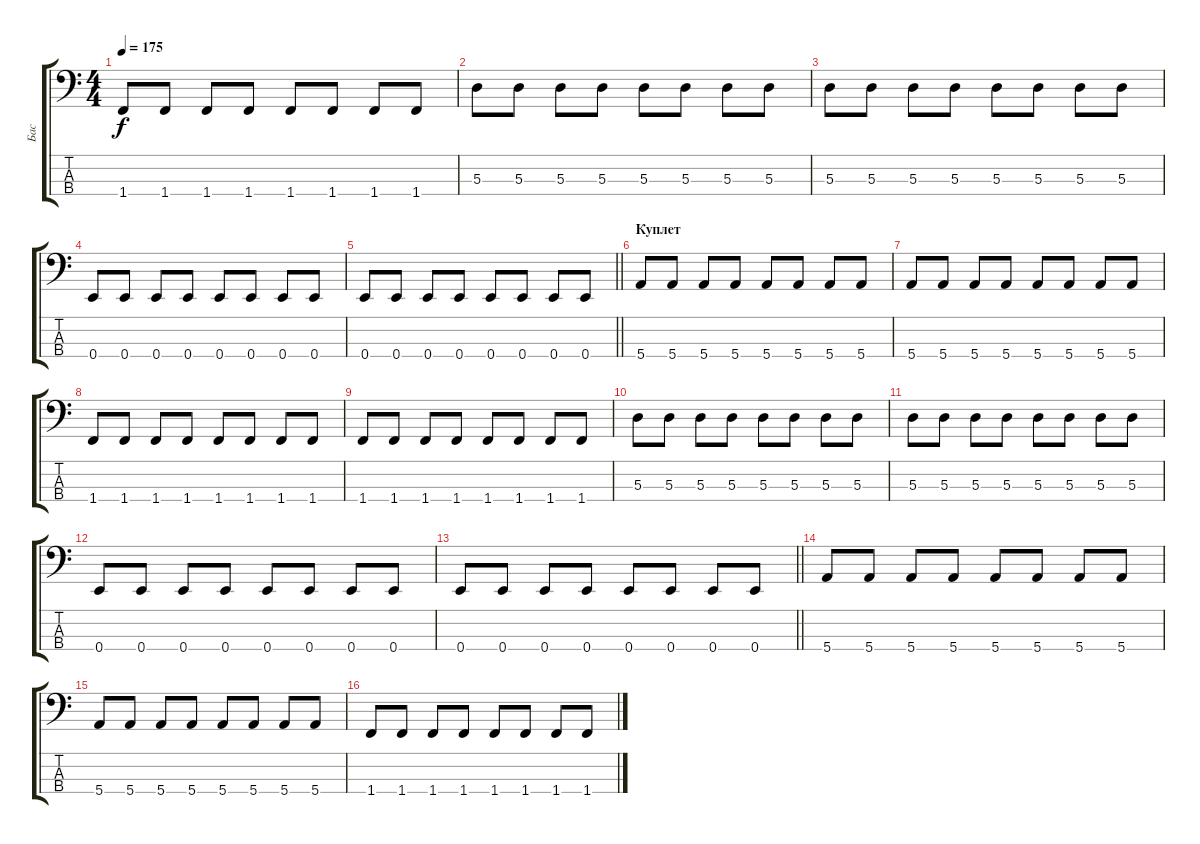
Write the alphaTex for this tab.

\track ("Бас" "Бас") {instrument electricbassfinger}
\staff {score tabs}
\tuning (G2 D2 A1 E1) {hide}
\ts (4 4)
\tempo 175
\clef f4
\ks c
1.4.8{dy f} 1.4.8 1.4.8 1.4.8 1.4.8 1.4.8 1.4.8 1.4.8 |
5.3.8 5.3.8 5.3.8 5.3.8 5.3.8 5.3.8 5.3.8 5.3.8 |
5.3.8 5.3.8 5.3.8 5.3.8 5.3.8 5.3.8 5.3.8 5.3.8 |
0.4.8 0.4.8 0.4.8 0.4.8 0.4.8 0.4.8 0.4.8 0.4.8 |
\barLineRight lightlight
0.4.8 0.4.8 0.4.8 0.4.8 0.4.8 0.4.8 0.4.8 0.4.8 |
\section ("" "Куплет")
5.4.8 5.4.8 5.4.8 5.4.8 5.4.8 5.4.8 5.4.8 5.4.8 |
5.4.8 5.4.8 5.4.8 5.4.8 5.4.8 5.4.8 5.4.8 5.4.8 |
1.4.8 1.4.8 1.4.8 1.4.8 1.4.8 1.4.8 1.4.8 1.4.8 |
1.4.8 1.4.8 1.4.8 1.4.8 1.4.8 1.4.8 1.4.8 1.4.8 |
5.3.8 5.3.8 5.3.8 5.3.8 5.3.8 5.3.8 5.3.8 5.3.8 |
5.3.8 5.3.8 5.3.8 5.3.8 5.3.8 5.3.8 5.3.8 5.3.8 |
0.4.8 0.4.8 0.4.8 0.4.8 0.4.8 0.4.8 0.4.8 0.4.8 |
\barLineRight lightlight
0.4.8 0.4.8 0.4.8 0.4.8 0.4.8 0.4.8 0.4.8 0.4.8 |
\section ("" " ")
5.4.8 5.4.8 5.4.8 5.4.8 5.4.8 5.4.8 5.4.8 5.4.8 |
5.4.8 5.4.8 5.4.8 5.4.8 5.4.8 5.4.8 5.4.8 5.4.8 |
1.4.8 1.4.8 1.4.8 1.4.8 1.4.8 1.4.8 1.4.8 1.4.8
